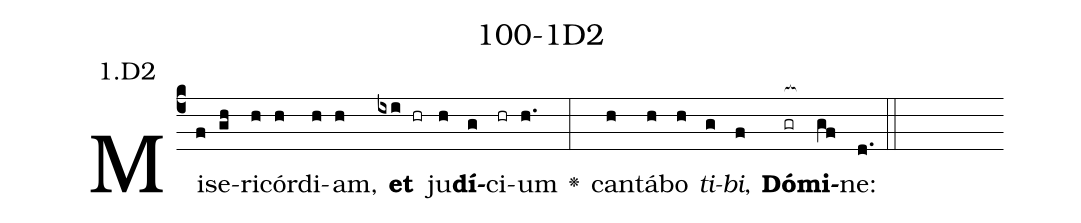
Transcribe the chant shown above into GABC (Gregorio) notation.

name: 100-1D2;
annotation: 1.D2;
%%
(c4)Mi(f)se(gh)ri(h)cór(h)di(h)am,(h) <b>et</b>(ixi hr) ju(h)<b>dí</b>(g)ci(hr)um(h.) <v>\greheightstar</v>(:) can(h)tá(h)bo(h) <i>ti</i>(g)<i>bi</i>,(f) <b>Dó</b>(gr[ocb:1{])<b>mi</b>(gf[ocb:0}])ne:(d.) (::)


%E(h) u(h) o(g) u(f) a(gf) e.(d.) (::)
